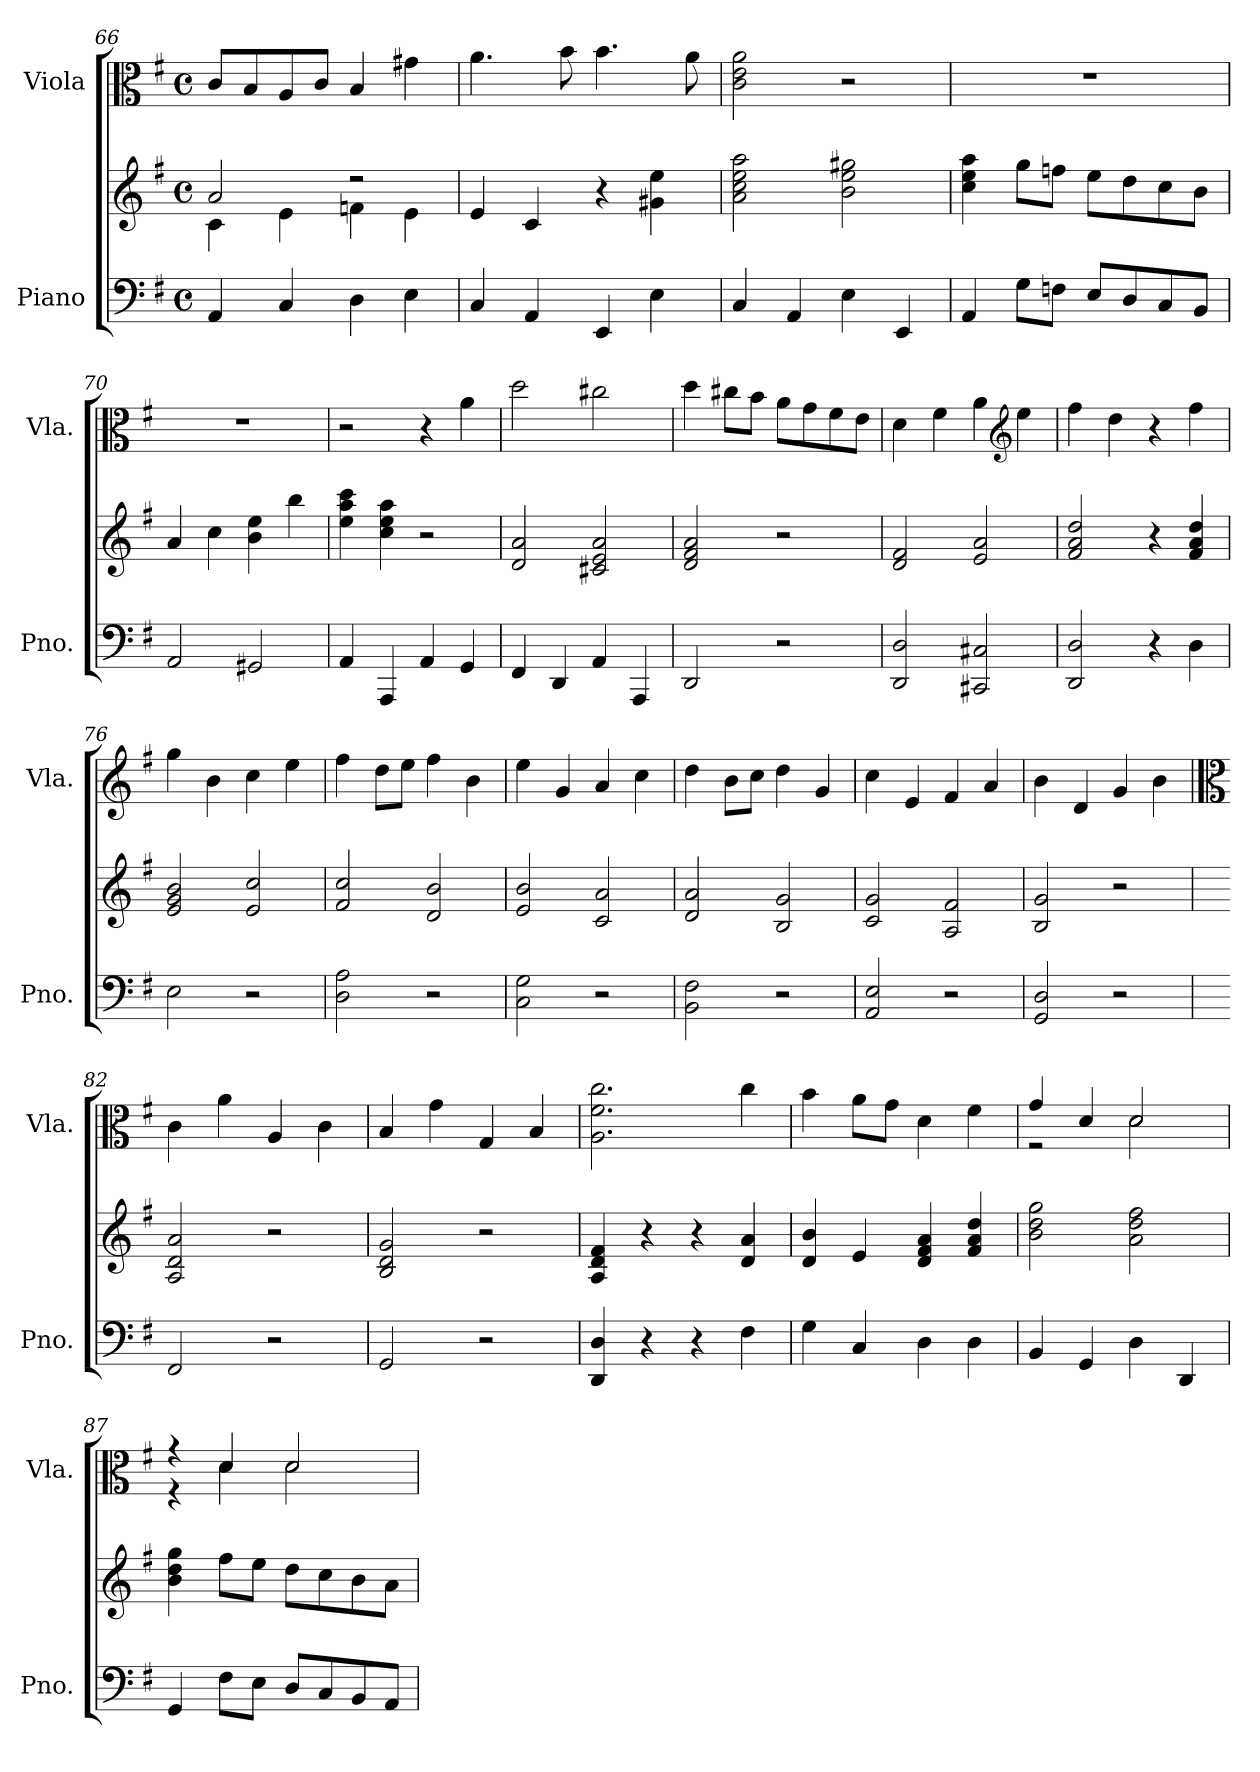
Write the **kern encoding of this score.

**kern	**kern	**kern
*part2	*part2	*part1
*staff3	*staff2	*staff1
*I"Piano	*	*I"Viola
*I'Pno.	*	*I'Vla.
!!LO:PB:g=z
*clefF4	*clefG2	*clefC3
*k[f#]	*k[f#]	*k[f#]
*M4/4	*M4/4	*M4/4
*met(c)	*met(c)	*met(c)
=66	=66	=66
*	*^	*
4AA/	2a/	4c\	8c/L
.	.	.	8B/
4C/	.	4e\	8A/
.	.	.	8c/J
4D\	2r	4fn\	4B/
4E\	.	4e\	4g#X\
*	*v	*v	*
=67	=67	=67
4C/	4e/	4.a\
4AA/	4c/	.
.	.	8b\
4EE/	4r	4.b\
4E\	4g#X\ 4ee\	.
.	.	8a\
=68	=68	=68
4C/	2a\ 2cc\ 2ee\ 2aa\	2c\ 2e\ 2a\
4AA/	.	.
4E\	2b\ 2ee\ 2gg#X\	2r
4EE/	.	.
=69	=69	=69
4AA/	4cc\ 4ee\ 4aa\	1r
8G\L	8gg\L	.
8Fn\J	8ffn\J	.
8E/L	8ee\L	.
8D/	8dd\	.
8C/	8cc\	.
8BB/J	8b\J	.
=70	=70	=70
2AA/	4a/	1r
.	4cc\	.
2GG#X/	4b\ 4ee\	.
.	4bb\	.
=71	=71	=71
4AA/	4ee\ 4aa\ 4ccc\	2r
4AAA/	4cc\ 4ee\ 4aa\	.
4AA/	2r	4r
4GG/	.	4a\
!!LO:LB:g=z
=72	=72	=72
4FF#/	2d/ 2a/	2dd\
4DD/	.	.
4AA/	2c#X/ 2e/ 2a/	2cc#X\
4AAA/	.	.
=73	=73	=73
2DD/	2d/ 2f#/ 2a/	4dd\
.	.	8cc#X\L
.	.	8b\J
2r	2r	8a\L
.	.	8g\
.	.	8f#\
.	.	8e\J
=74	=74	=74
2DD/ 2D/	2d/ 2f#/	4d\
.	.	4f#\
2CC#X/ 2C#X/	2e/ 2a/	4a\
*	*	*clefG2
.	.	4ee\
=75	=75	=75
2DD/ 2D/	2f#/ 2a/ 2dd/	4ff#\
.	.	4dd\
4r	4r	4r
4D\	4f#/ 4a/ 4dd/	4ff#\
=76	=76	=76
2E\	2e/ 2g/ 2b/	4gg\
.	.	4b\
2r	2e/ 2cc/	4cc\
.	.	4ee\
=77	=77	=77
2D\ 2A\	2f#/ 2cc/	4ff#\
.	.	8dd\L
.	.	8ee\J
2r	2d/ 2b/	4ff#\
.	.	4b\
=78	=78	=78
2C\ 2G\	2e/ 2b/	4ee\
.	.	4g/
2r	2c/ 2a/	4a/
.	.	4cc\
!!LO:LB:g=z
=79	=79	=79
2BB\ 2F#\	2d/ 2a/	4dd\
.	.	8b\L
.	.	8cc\J
2r	2B/ 2g/	4dd\
.	.	4g/
=80	=80	=80
2AA/ 2E/	2c/ 2g/	4cc\
.	.	4e/
2r	2A/ 2f#/	4f#/
.	.	4a/
=81	=81	=81
2GG/ 2D/	2B/ 2g/	4b\
.	.	4d/
2r	2r	4g/
.	.	4b\
=82	=82	=82
*	*	*clefC3
2FF#/	2A/ 2d/ 2a/	4c\
.	.	4a\
2r	2r	4A/
.	.	4c\
=83	=83	=83
2GG/	2B/ 2d/ 2g/	4B/
.	.	4g\
2r	2r	4G/
.	.	4B/
=84	=84	=84
4DD/ 4D/	4A/ 4d/ 4f#/	2.A\ 2.f#\ 2.cc\
4r	4r	.
4r	4r	.
4F#\	4d/ 4a/	4cc\
=85	=85	=85
4G\	4d/ 4b/	4b\
4C/	4e/	8a\L
.	.	8g\J
4D\	4d/ 4f#/ 4a/	4d\
4D\	4f#/ 4a/ 4dd/	4f#\
=86	=86	=86
*	*	*^
4BB/	2b\ 2dd\ 2gg\	4g/	2r
4GG/	.	4d/	.
4D\	2a\ 2dd\ 2ff#\	2d/	2d\
4DD/	.	.	.
!!LO:LB:g=z	!!
=87	=87	=87	=87
4GG/	4b\ 4dd\ 4gg\	4r	4r
8F#\L	8ff#\L	4d/	4d\
8E\J	8ee\J	.	.
8D/L	8dd\L	2d/	2d\
8C/	8cc\	.	.
8BB/	8b\	.	.
8AA/J	8a\J	.	.
*	*	*v	*v
=	=	=
*-	*-	*-
